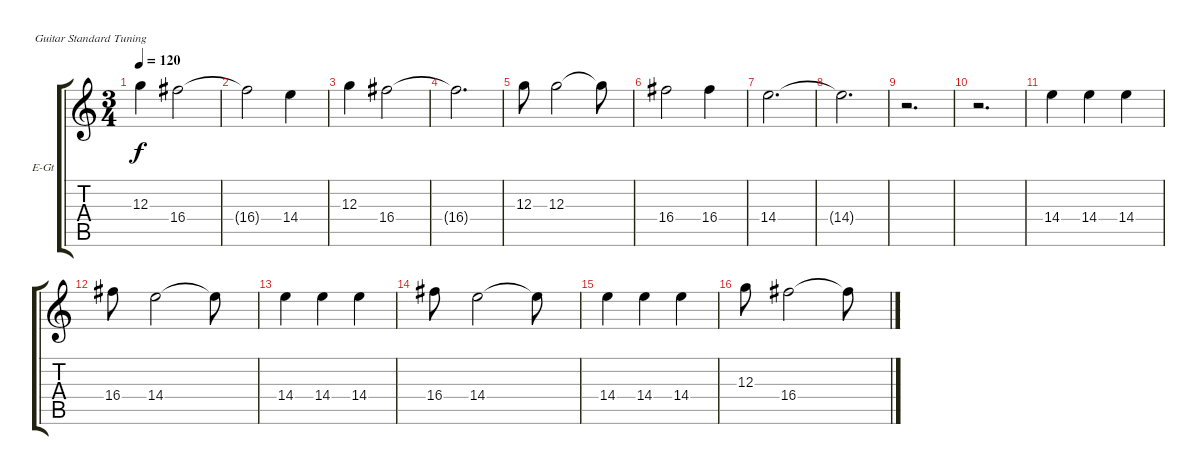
\bracketExtendMode groupsimilarinstruments
\firstSystemTrackNameOrientation horizontal
\otherSystemsTrackNameOrientation horizontal
\track ("Piste 3" "E-Gt") {instrument electricguitarclean}
\staff {score tabs}
\tuning (E4 B3 G3 D3 A2 E2)
\ts (3 4)
\tempo 120
\clef g2
\ks c
12.3.4{dy f} 16.4.2 |
16.4{t}.2 14.4.4 |
12.3.4 16.4.2 |
16.4{t}.2{d} |
12.3.8 12.3.2 12.3{t}.8 |
16.4.2 16.4.4 |
14.4.2{d} |
14.4{t}.2{d} |
r.2{d} |
r.2{d} |
14.4.4 14.4.4 14.4.4 |
16.4.8 14.4.2 14.4{t}.8 |
14.4.4 14.4.4 14.4.4 |
16.4.8 14.4.2 14.4{t}.8 |
14.4.4 14.4.4 14.4.4 |
12.3.8 16.4.2 16.4{t}.8
